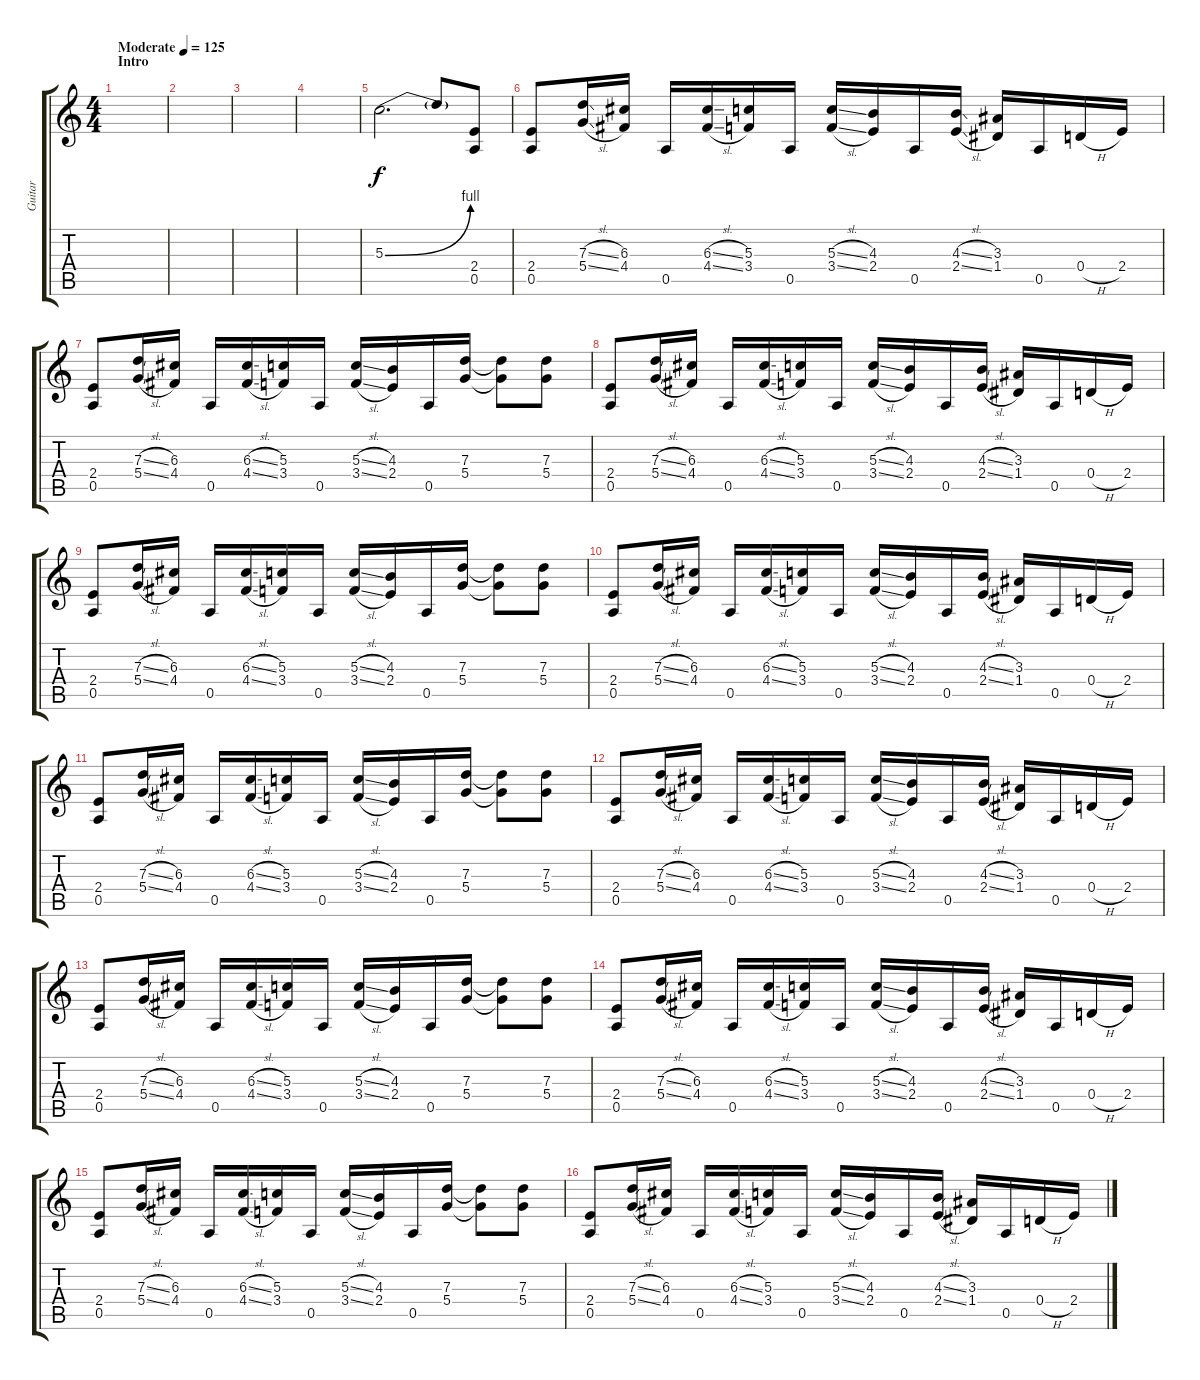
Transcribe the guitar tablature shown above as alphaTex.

\track ("Guitar" "Guitar") {instrument distortionguitar}
\staff {score tabs}
\tuning (E4 B3 G3 D3 A2 E2) {hide}
\ts (4 4)
\section ("" "Intro")
\tempo (125 "Moderate")
\clef g2
\ks c
|
|
|
|
5.3{be (bend 0 0 60 4)}.2{d} 5.3{t}.8 (2.4 0.5).8 |
(2.4 0.5).8 (7.3{sl} 5.4{sl}).16 (6.3 4.4).16 0.5.16 (6.3{sl} 4.4{sl}).16 (5.3 3.4).16 0.5.16 (5.3{sl} 3.4{sl}).16 (4.3 2.4).16 0.5.16 (4.3{sl} 2.4{sl}).16 (3.3 1.4).16 0.5.16 0.4{h}.16 2.4.16 |
(2.4 0.5).8 (7.3{sl} 5.4{sl}).16 (6.3 4.4).16 0.5.16 (6.3{sl} 4.4{sl}).16 (5.3 3.4).16 0.5.16 (5.3{sl} 3.4{sl}).16 (4.3 2.4).16 0.5.16 (7.3 5.4).16 (7.3{t} 5.4{t}).8 (7.3 5.4).8 |
(2.4 0.5).8 (7.3{sl} 5.4{sl}).16 (6.3 4.4).16 0.5.16 (6.3{sl} 4.4{sl}).16 (5.3 3.4).16 0.5.16 (5.3{sl} 3.4{sl}).16 (4.3 2.4).16 0.5.16 (4.3{sl} 2.4{sl}).16 (3.3 1.4).16 0.5.16 0.4{h}.16 2.4.16 |
(2.4 0.5).8 (7.3{sl} 5.4{sl}).16 (6.3 4.4).16 0.5.16 (6.3{sl} 4.4{sl}).16 (5.3 3.4).16 0.5.16 (5.3{sl} 3.4{sl}).16 (4.3 2.4).16 0.5.16 (7.3 5.4).16 (7.3{t} 5.4{t}).8 (7.3 5.4).8 |
(2.4 0.5).8 (7.3{sl} 5.4{sl}).16 (6.3 4.4).16 0.5.16 (6.3{sl} 4.4{sl}).16 (5.3 3.4).16 0.5.16 (5.3{sl} 3.4{sl}).16 (4.3 2.4).16 0.5.16 (4.3{sl} 2.4{sl}).16 (3.3 1.4).16 0.5.16 0.4{h}.16 2.4.16 |
(2.4 0.5).8 (7.3{sl} 5.4{sl}).16 (6.3 4.4).16 0.5.16 (6.3{sl} 4.4{sl}).16 (5.3 3.4).16 0.5.16 (5.3{sl} 3.4{sl}).16 (4.3 2.4).16 0.5.16 (7.3 5.4).16 (7.3{t} 5.4{t}).8 (7.3 5.4).8 |
(2.4 0.5).8 (7.3{sl} 5.4{sl}).16 (6.3 4.4).16 0.5.16 (6.3{sl} 4.4{sl}).16 (5.3 3.4).16 0.5.16 (5.3{sl} 3.4{sl}).16 (4.3 2.4).16 0.5.16 (4.3{sl} 2.4{sl}).16 (3.3 1.4).16 0.5.16 0.4{h}.16 2.4.16 |
(2.4 0.5).8 (7.3{sl} 5.4{sl}).16 (6.3 4.4).16 0.5.16 (6.3{sl} 4.4{sl}).16 (5.3 3.4).16 0.5.16 (5.3{sl} 3.4{sl}).16 (4.3 2.4).16 0.5.16 (7.3 5.4).16 (7.3{t} 5.4{t}).8 (7.3 5.4).8 |
(2.4 0.5).8 (7.3{sl} 5.4{sl}).16 (6.3 4.4).16 0.5.16 (6.3{sl} 4.4{sl}).16 (5.3 3.4).16 0.5.16 (5.3{sl} 3.4{sl}).16 (4.3 2.4).16 0.5.16 (4.3{sl} 2.4{sl}).16 (3.3 1.4).16 0.5.16 0.4{h}.16 2.4.16 |
(2.4 0.5).8 (7.3{sl} 5.4{sl}).16 (6.3 4.4).16 0.5.16 (6.3{sl} 4.4{sl}).16 (5.3 3.4).16 0.5.16 (5.3{sl} 3.4{sl}).16 (4.3 2.4).16 0.5.16 (7.3 5.4).16 (7.3{t} 5.4{t}).8 (7.3 5.4).8 |
(2.4 0.5).8 (7.3{sl} 5.4{sl}).16 (6.3 4.4).16 0.5.16 (6.3{sl} 4.4{sl}).16 (5.3 3.4).16 0.5.16 (5.3{sl} 3.4{sl}).16 (4.3 2.4).16 0.5.16 (4.3{sl} 2.4{sl}).16 (3.3 1.4).16 0.5.16 0.4{h}.16 2.4.16
